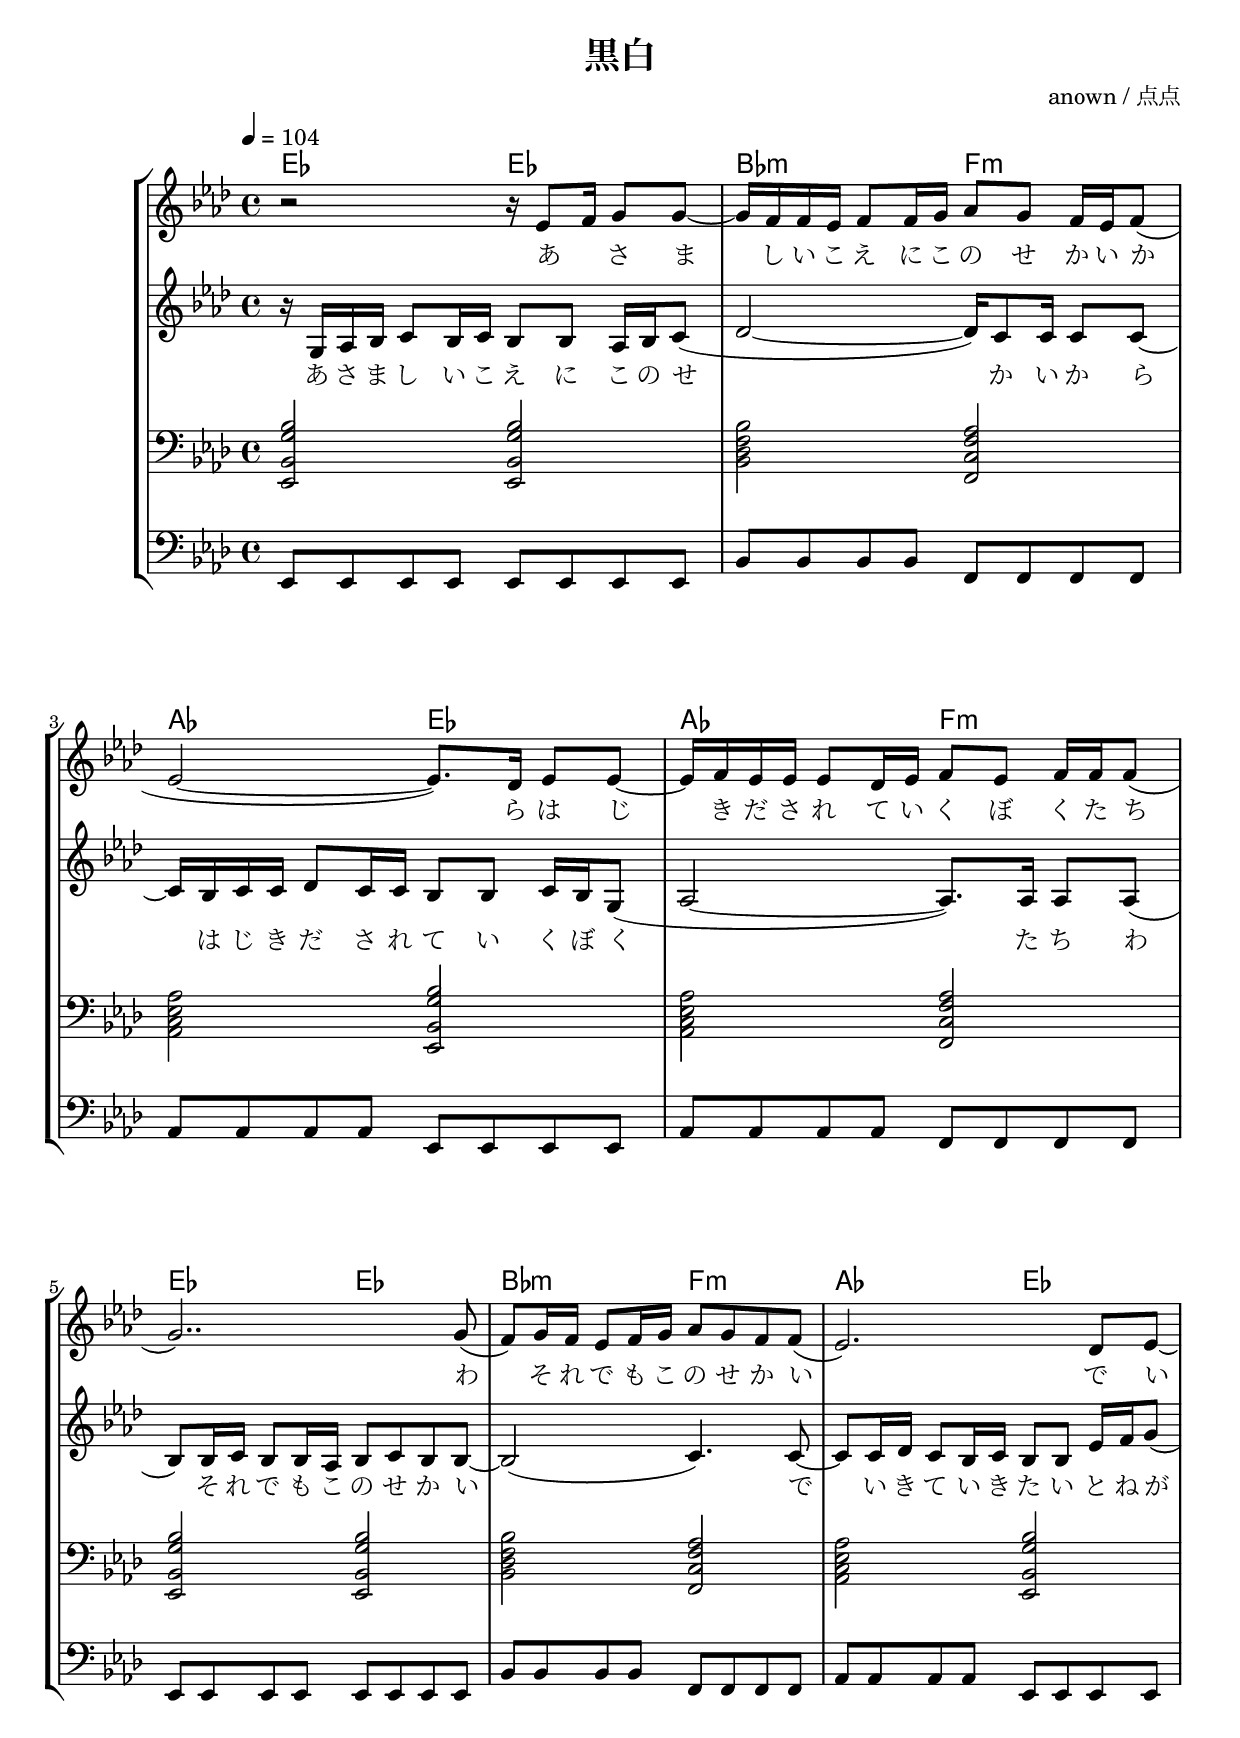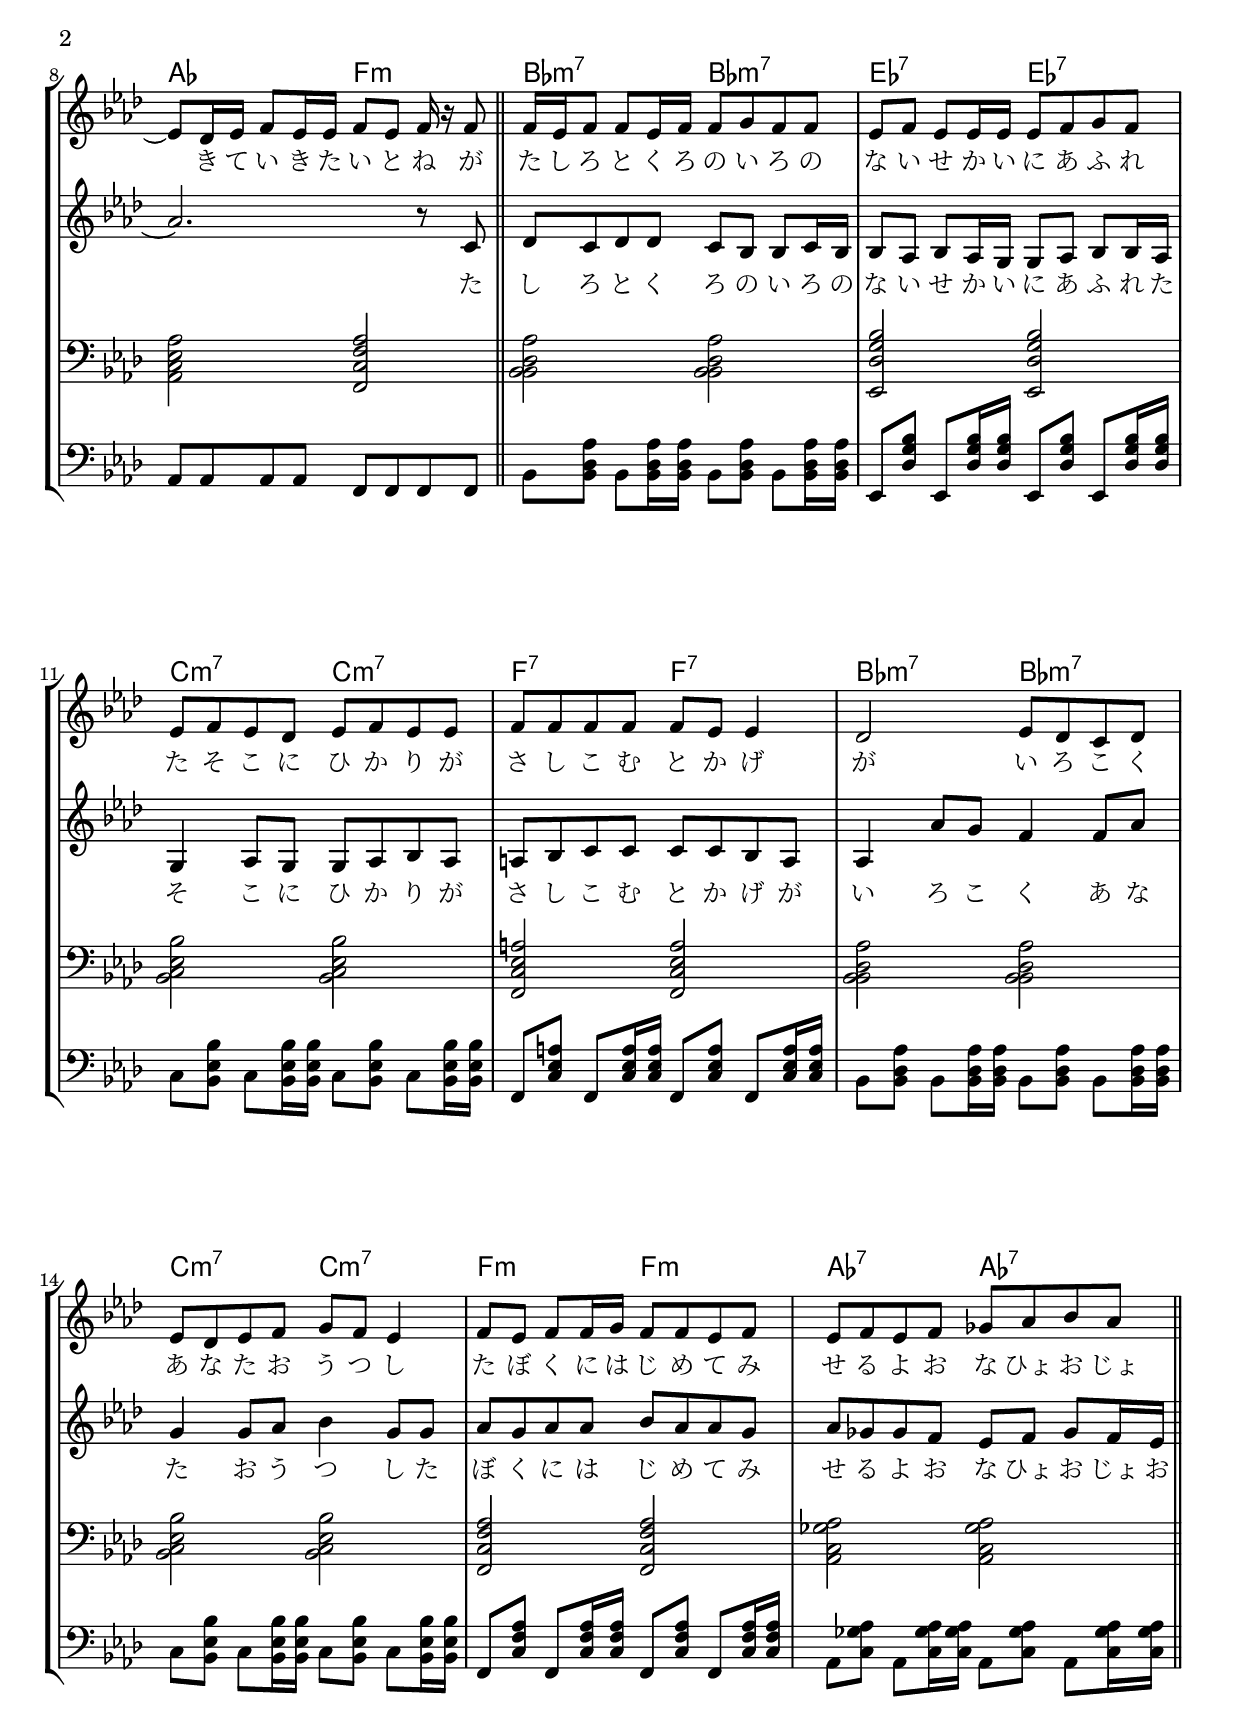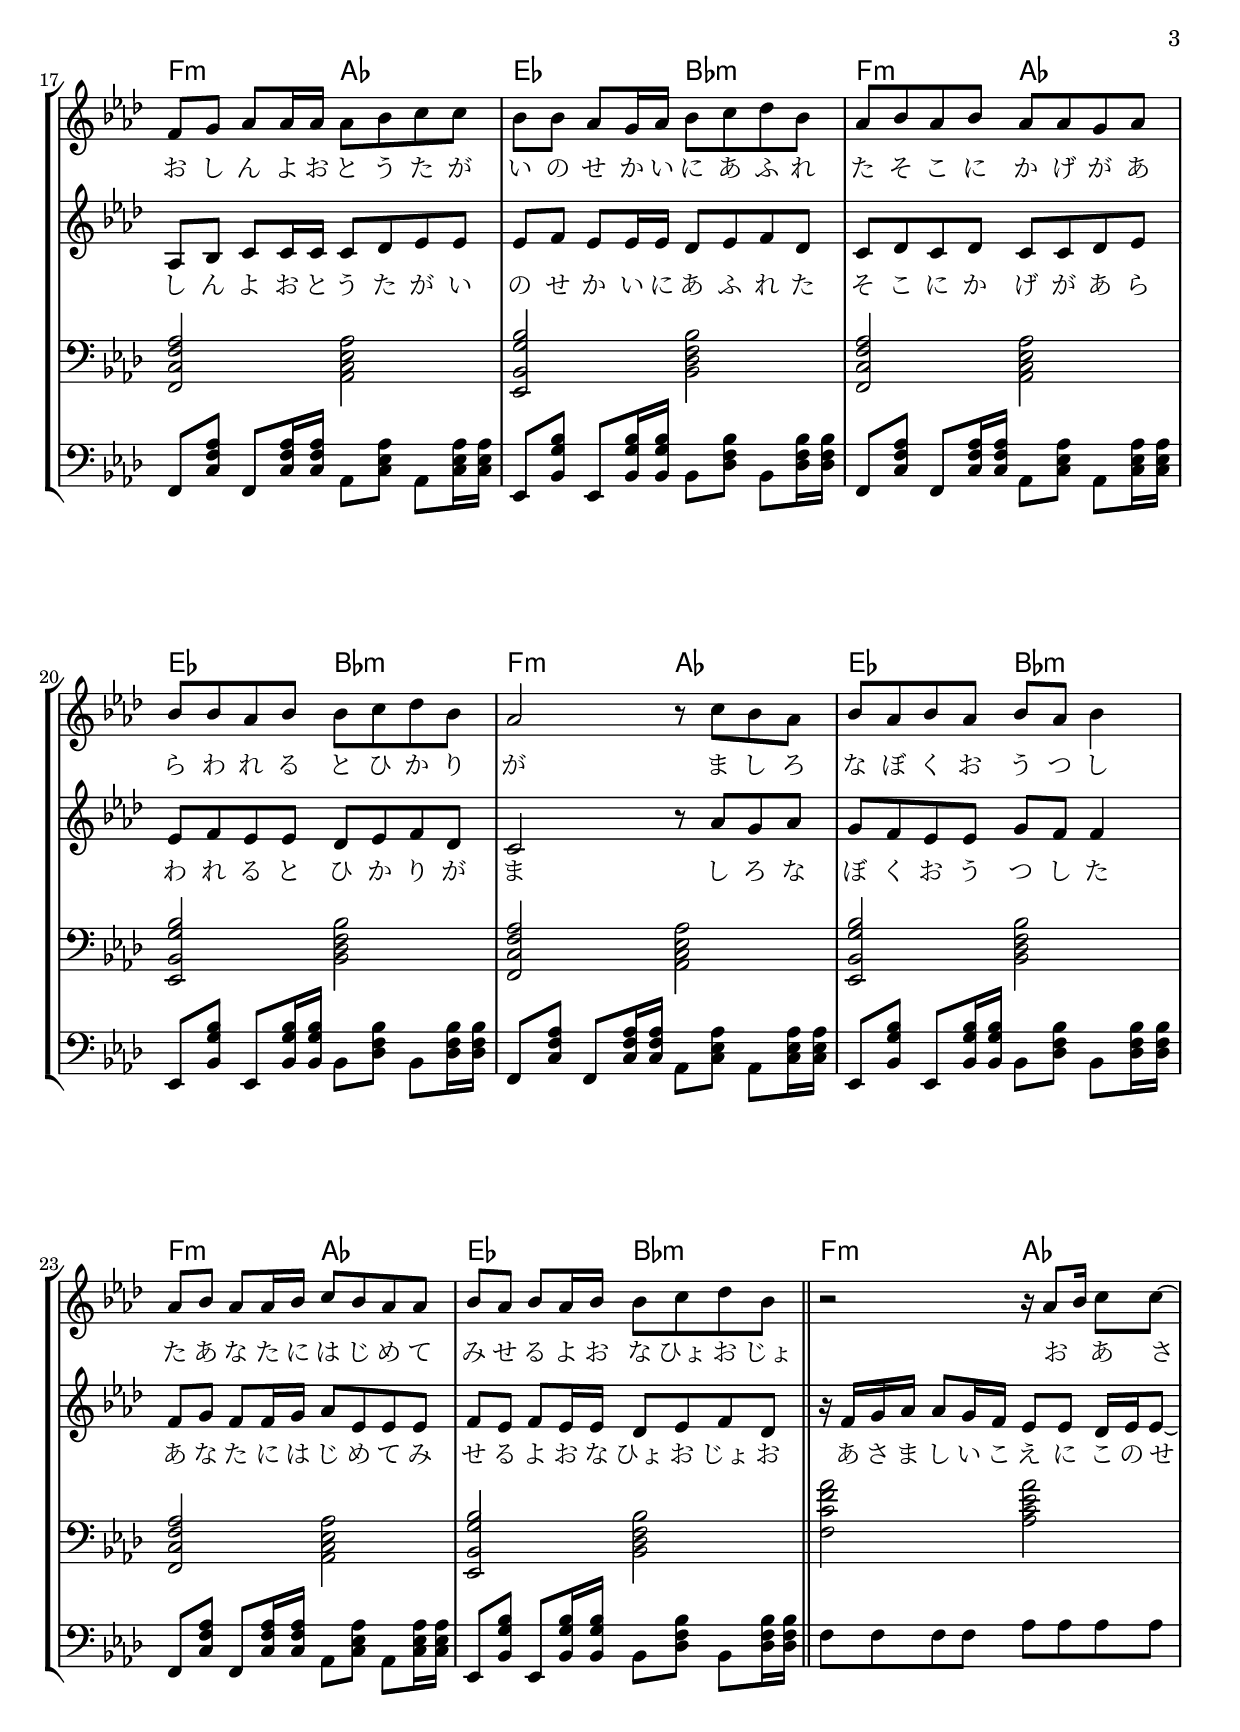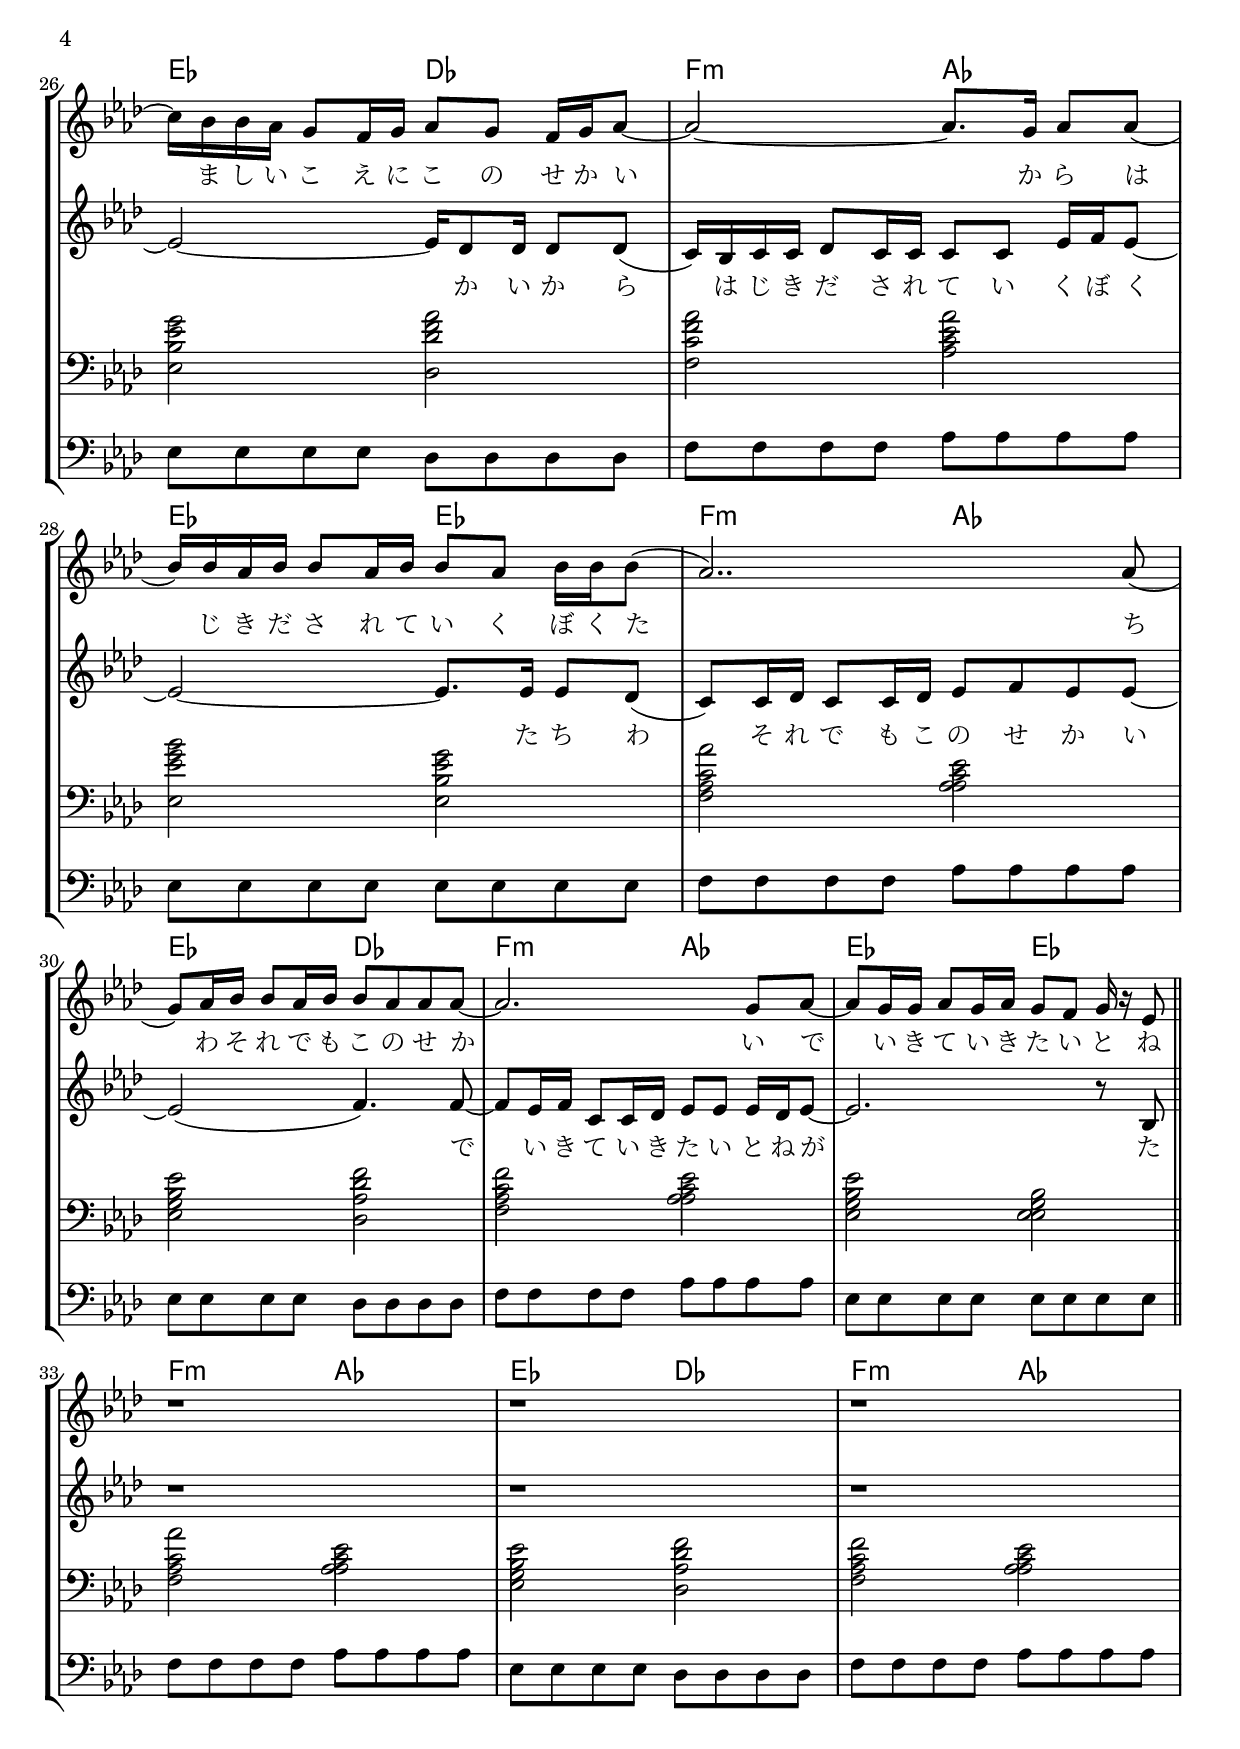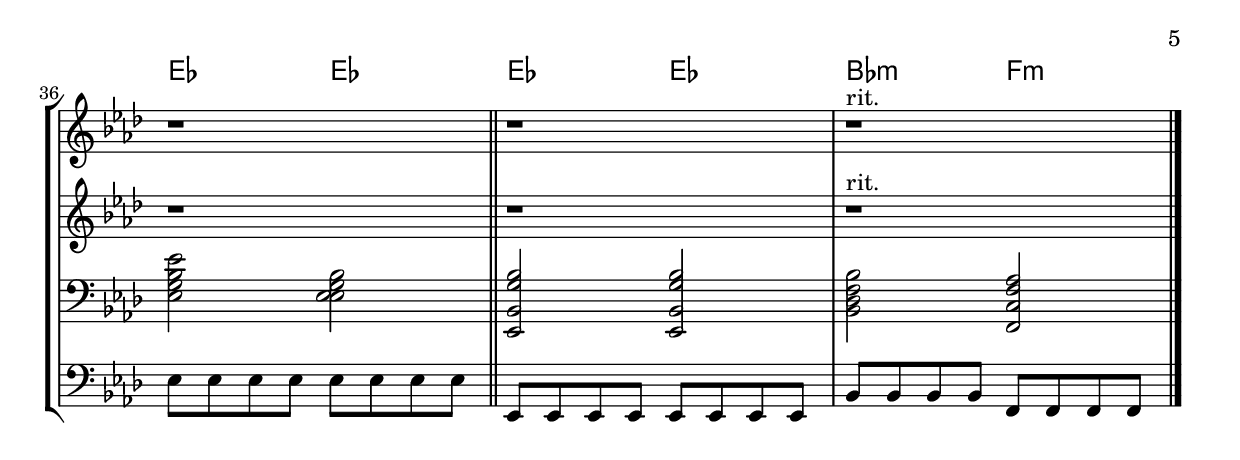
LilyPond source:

\version "2.12.1"

\header {
	title = \markup {黒白}
	composer = \markup \center-column {"anown / 点点"}
}

harmony = \chordmode {
	es2 es bes:m f:m as es as f:m es es bes:m f:m as es as f:m 

	bes:min7 bes:min7 es:7 es:7 c:min7 c:min7 f:7 f:7 bes:min7 bes:min7 c:min7 c:min7 f:m f:m as:7 as:7 

	f:m as es bes:m f:m as es bes:m f:m as es bes:m f:m as es bes:m 

	f:m as es des f:m as es es f:m as es des f:m as es es 

	f:m as es des f:m as es es 

	es es bes:m f:m 
}

melody = {
	\set Staff.midiInstrument = #"Synth Voice"
		\key as \major
	\tempo 4 = 104
r2~r16 es'8  f'16  g'8  g'8~ 
	g'16  f'16  f'16  es'16  f'8  f'16  g'16  as'8  g'8  f'16  es'16  f'8 
	(es'2~es'8.)  des'16  es'8  es'8~ 
	es'16  f'16  es'16  es'16  es'8  des'16  es'16  f'8  es'8  f'16  f'16  f'8 
	(g'2..)  g'8 
	(f'8)  g'16  f'16  es'8  f'16  g'16  as'8  g'8  f'8  f'8 
	(es'2.)  des'8  es'8~ 
	es'8  des'16  es'16  f'8  es'16  es'16  f'8  es'8  f'16  r16  f'8
	\set Staff.midiInstrument = #"mmi0.42"
	f'16  es'16  f'8  f'8  es'16  f'16  f'8  g'8  f'8  f'8 
	es'8  f'8  es'8  es'16  es'16  es'8  f'8  g'8  f'8 
	es'8  f'8  es'8  des'8  es'8  f'8  es'8  es'8 
	f'8  f'8  f'8  f'8  f'8  es'8  es'4 
	des'2  es'8  des'8  c'8  des'8 
	es'8  des'8  es'8  f'8  g'8  f'8  es'4 
	f'8  es'8  f'8  f'16  g'16  f'8  f'8  es'8  f'8 
	es'8  f'8  es'8  f'8  ges'8  as'8  bes'8  as'8
	\set Staff.midiInstrument = #"fss0.35"
	f'8  g'8  as'8  as'16  as'16  as'8  bes'8  c''8  c''8 
	bes'8  bes'8  as'8  g'16  as'16  bes'8  c''8  des''8  bes'8 
	as'8  bes'8  as'8  bes'8  as'8  as'8  g'8  as'8 
	bes'8  bes'8  as'8  bes'8  bes'8  c''8  des''8  bes'8 
	as'2  r8  c''8  bes'8  as'8 
	bes'8  as'8  bes'8  as'8  bes'8  as'8  bes'4 
	as'8  bes'8  as'8  as'16  bes'16  c''8  bes'8  as'8  as'8 
	bes'8  as'8  bes'8  as'16  bes'16  bes'8  c''8  des''8  bes'8
	\set Staff.midiInstrument = #"fss0.35"
	r2~r16 as'8  bes'16  c''8  c''8~ 
	c''16  bes'16  bes'16  as'16  g'8  f'16  g'16  as'8  g'8  f'16  g'16  as'8~ 
	as'2~as'8.  g'16  as'8  as'8 
	(bes'16)  bes'16  as'16  bes'16  bes'8  as'16  bes'16  bes'8  as'8  bes'16  bes'16  bes'8 
	(as'2..)  as'8 
	(g'8)  as'16  bes'16  bes'8  as'16  bes'16  bes'8  as'8  as'8  as'8~ 
	as'2.  g'8  as'8~ 
	as'8  g'16  g'16  as'8  g'16  as'16  g'8  f'8  g'16  r16  es'8
	r1 | r1 | r1 | r1   
	r1 | r1^"rit." \bar "|."
}

words = \lyricmode {
	あ  さ  ま  し  い  こ  え  に  こ  の  せ  か  い  か  ら  は  じ  き  だ  さ  れ  て  い  く  ぼ  く  た  ち  わ  そ  れ  で  も  こ  の  せ  か  い  で  い  き  て  い  き  た  い  と  ね  が  た  
	し  ろ  と  く  ろ  の  い  ろ  の  な  い  せ  か  い  に  あ  ふ  れ  た  そ  こ  に  ひ  か  り  が  さ  し  こ  む  と  か  げ  が  い  ろ  こ  く  あ  な  た  お  う  つ  し  た  ぼ  く  に  は  じ  め  て  み  せ  る  よ  お  な  ひょ  お  じょ  お  
	し  ん  よ  お  と  う  た  が  い  の  せ  か  い  に  あ  ふ  れ  た  そ  こ  に  か  げ  が  あ  ら  わ  れ  る  と  ひ  か  り  が  ま  し  ろ  な  ぼ  く  お  う  つ  し  た  あ  な  た  に  は  じ  め  て  み  せ  る  よ  お  な  ひょ  お  じょ  お  
	あ  さ  ま  し  い  こ  え  に  こ  の  せ  か  い  か  ら  は  じ  き  だ  さ  れ  て  い  く  ぼ  く  た  ち  わ  そ  れ  で  も  こ  の  せ  か  い  で  い  き  て  い  き  た  い  と  ね  が  た  
	
	
}

secondmelody = {
	\set Staff.midiInstrument = #"Lead 6 (voice)"
		\key as \major
	\tempo 4 = 104
r16 g16  as16  bes16  c'8  bes16  c'16  bes8  bes8  as16  bes16  c'8 
	(des'2~des'16)  c'8  c'16  c'8  c'8~ 
	c'16  bes16  c'16  c'16  des'8  c'16  c'16  bes8  bes8  c'16  bes16  g8 
	(as2~as8.)  as16  as8  as8 
	(bes8)  bes16  c'16  bes8  bes16  as16  bes8  c'8  bes8  bes8~ 
	bes2  (c'4.)  c'8~ 
	c'8  c'16  des'16  c'8  bes16  c'16  bes8  bes8  es'16  f'16  g'8 
	(as'2.)  r8  c'8
	\set Staff.midiInstrument = #"Voice Oohs"
	des'8  c'8  des'8  des'8  c'8  bes8  bes8  c'16  bes16 
	bes8  as8  bes8  as16  g16  g8  as8  bes8  bes16  as16 
	g4  as8  g8  g8  as8  bes8  as8 
	a8  bes8  c'8  c'8  c'8  c'8  bes8  a8 
	as4  as'8  g'8  f'4  f'8  as'8 
	g'4  g'8  as'8  bes'4  g'8  g'8 
	as'8  g'8  as'8  as'8  bes'8  as'8  as'8  g'8 
	as'8  ges'8  ges'8  f'8  es'8  f'8  ges'8  f'16  es'16
	\set Staff.midiInstrument = #"Choir Aahs"
	as8  bes8  c'8  c'16  c'16  c'8  des'8  es'8  es'8 
	es'8  f'8  es'8  es'16  es'16  des'8  es'8  f'8  des'8 
	c'8  des'8  c'8  des'8  c'8  c'8  des'8  es'8 
	es'8  f'8  es'8  es'8  des'8  es'8  f'8  des'8 
	c'2  r8  as'8  g'8  as'8 
	g'8  f'8  es'8  es'8  g'8  f'8  f'4 
	f'8  g'8  f'8  f'16  g'16  as'8  es'8  es'8  es'8 
	f'8  es'8  f'8  es'16  es'16  des'8  es'8  f'8  des'8
	\set Staff.midiInstrument = #"mmi0.42"
	r16 f'16  g'16  as'16  as'8  g'16  f'16  es'8  es'8  des'16  es'16  es'8~ 
	es'2~es'16  des'8  des'16  des'8  des'8 
	(c'16)  bes16  c'16  c'16  des'8  c'16  c'16  c'8  c'8  es'16  f'16  es'8~ 
	es'2~es'8.  es'16  es'8  des'8 
	(c'8)  c'16  des'16  c'8  c'16  des'16  es'8  f'8  es'8  es'8~ 
	es'2  (f'4.)  f'8~ 
	f'8  es'16  f'16  c'8  c'16  des'16  es'8  es'8  es'16  des'16  es'8~ 
	es'2.  r8  bes8
	r1 | r1 | r1 | r1   
	r1 | r1^"rit." \bar "|."
}

secondwords = \lyricmode {
	あ  さ  ま  し  い  こ  え  に  こ  の  せ  か  い  か  ら  は  じ  き  だ  さ  れ  て  い  く  ぼ  く  た  ち  わ  そ  れ  で  も  こ  の  せ  か  い  で  い  き  て  い  き  た  い  と  ね  が  た  
	し  ろ  と  く  ろ  の  い  ろ  の  な  い  せ  か  い  に  あ  ふ  れ  た  そ  こ  に  ひ  か  り  が  さ  し  こ  む  と  か  げ  が  い  ろ  こ  く  あ  な  た  お  う  つ  し  た  ぼ  く  に  は  じ  め  て  み  せ  る  よ  お  な  ひょ  お  じょ  お  
	し  ん  よ  お  と  う  た  が  い  の  せ  か  い  に  あ  ふ  れ  た  そ  こ  に  か  げ  が  あ  ら  わ  れ  る  と  ひ  か  り  が  ま  し  ろ  な  ぼ  く  お  う  つ  し  た  あ  な  た  に  は  じ  め  て  み  せ  る  よ  お  な  ひょ  お  じょ  お  
	あ  さ  ま  し  い  こ  え  に  こ  の  せ  か  い  か  ら  は  じ  き  だ  さ  れ  て  い  く  ぼ  く  た  ち  わ  そ  れ  で  も  こ  の  せ  か  い  で  い  き  て  い  き  た  い  と  ね  が  た  
	
	
}

tempochange = {
	\tempo 4 = 104
	r1 | r1 | r1 | r1 | r1 | r1 | r1 | r1 \bar "||"
	\tempo 4 = 104
	r1 | r1 | r1 | r1 | r1 | r1 | r1 | r1 \bar "||"
	\tempo 4 = 104
	r1 | r1 | r1 | r1 | r1 | r1 | r1 | r1 \bar "||"
	\tempo 4 = 104
	r1 | r1 | r1 | r1 | r1 | r1 | r1 | r1 \bar "||"
	\tempo 4 = 104
	r1 | r1 | r1 | r1 \bar "||"
	\tempo 4 = 104
	r1 | \tempo 4 = 78 r2 \tempo 4 = 69 r2 \bar "|."
}

mainacc = {
	\clef bass
	\set Staff.midiInstrument = #"String Ensemble 2"
	\key as \major
	\tempo 4 = 104
	<es, bes, g bes>2
	<es, bes, g bes>2
	<bes, des f bes>2
	<f, c f as>2
	<as, c es as>2
	<es, bes, g bes>2
	<as, c es as>2
	<f, c f as>2
	<es, bes, g bes>2
	<es, bes, g bes>2
	<bes, des f bes>2
	<f, c f as>2
	<as, c es as>2
	<es, bes, g bes>2
	<as, c es as>2
	<f, c f as>2
	\bar "||"

	\set Staff.midiInstrument = #"Violin"
	<bes, bes, des as>2
	<bes, bes, des as>2
	<es, des g bes>2
	<es, des g bes>2
	<c bes, es bes>2
	<c bes, es bes>2
	<f, c es a>2
	<f, c es a>2
	<bes, bes, des as>2
	<bes, bes, des as>2
	<c bes, es bes>2
	<c bes, es bes>2
	<f, c f as>2
	<f, c f as>2
	<as, c ges as>2
	<as, c ges as>2
	\bar "||"

	\set Staff.midiInstrument = #"Synthstrings 1"
	<f, c f as>2
	<as, c es as>2
	<es, bes, g bes>2
	<bes, des f bes>2
	<f, c f as>2
	<as, c es as>2
	<es, bes, g bes>2
	<bes, des f bes>2
	<f, c f as>2
	<as, c es as>2
	<es, bes, g bes>2
	<bes, des f bes>2
	<f, c f as>2
	<as, c es as>2
	<es, bes, g bes>2
	<bes, des f bes>2
	\bar "||"

	\set Staff.midiInstrument = #"String Ensemble 1"
	<f c' f' as'>2
	<as c' es' as'>2
	<es bes es' g'>2
	<des des' f' as'>2
	<f c' f' as'>2
	<as c' es' as'>2
	<es es' g' bes'>2
	<es bes es' g'>2
	<f as c' as'>2
	<as as c' es'>2
	<es g bes es'>2
	<des as des' f'>2
	<f as c' f'>2
	<as as c' es'>2
	<es g bes es'>2
	<es es g bes>2
	\bar "||"

	\set Staff.midiInstrument = #"String Ensemble 1"
	<f as c' as'>2
	<as as c' es'>2
	<es g bes es'>2
	<des as des' f'>2
	<f as c' f'>2
	<as as c' es'>2
	<es g bes es'>2
	<es es g bes>2
	\bar "||"

	\set Staff.midiInstrument = #"String Ensemble 2"
	<es, bes, g bes>2
	<es, bes, g bes>2
	<bes, des f bes>2
	<f, c f as>2
	\bar "|."
}

subacc = {
	\clef bass
	\set Staff.midiInstrument = #"Electric Bass (finger)"
	\key as \major
	\tempo 4 = 104
	es,8 es,8 es,8 es,8
	es,8 es,8 es,8 es,8
	bes,8 bes,8 bes,8 bes,8
	f,8 f,8 f,8 f,8
	as,8 as,8 as,8 as,8
	es,8 es,8 es,8 es,8
	as,8 as,8 as,8 as,8
	f,8 f,8 f,8 f,8
	es,8 es,8 es,8 es,8
	es,8 es,8 es,8 es,8
	bes,8 bes,8 bes,8 bes,8
	f,8 f,8 f,8 f,8
	as,8 as,8 as,8 as,8
	es,8 es,8 es,8 es,8
	as,8 as,8 as,8 as,8
	f,8 f,8 f,8 f,8
	\bar "||"

	\set Staff.midiInstrument = #"Acoustic Bass"
	bes,8 <bes, des as> bes, <bes, des as>16 <bes, des as>
	bes,8 <bes, des as> bes, <bes, des as>16 <bes, des as>
	es,8 <des g bes> es, <des g bes>16 <des g bes>
	es,8 <des g bes> es, <des g bes>16 <des g bes>
	c8 <bes, es bes> c <bes, es bes>16 <bes, es bes>
	c8 <bes, es bes> c <bes, es bes>16 <bes, es bes>
	f,8 <c es a> f, <c es a>16 <c es a>
	f,8 <c es a> f, <c es a>16 <c es a>
	bes,8 <bes, des as> bes, <bes, des as>16 <bes, des as>
	bes,8 <bes, des as> bes, <bes, des as>16 <bes, des as>
	c8 <bes, es bes> c <bes, es bes>16 <bes, es bes>
	c8 <bes, es bes> c <bes, es bes>16 <bes, es bes>
	f,8 <c f as> f, <c f as>16 <c f as>
	f,8 <c f as> f, <c f as>16 <c f as>
	as,8 <c ges as> as, <c ges as>16 <c ges as>
	as,8 <c ges as> as, <c ges as>16 <c ges as>
	\bar "||"

	\set Staff.midiInstrument = #"Synth Bass 2"
	f,8 <c f as> f, <c f as>16 <c f as>
	as,8 <c es as> as, <c es as>16 <c es as>
	es,8 <bes, g bes> es, <bes, g bes>16 <bes, g bes>
	bes,8 <des f bes> bes, <des f bes>16 <des f bes>
	f,8 <c f as> f, <c f as>16 <c f as>
	as,8 <c es as> as, <c es as>16 <c es as>
	es,8 <bes, g bes> es, <bes, g bes>16 <bes, g bes>
	bes,8 <des f bes> bes, <des f bes>16 <des f bes>
	f,8 <c f as> f, <c f as>16 <c f as>
	as,8 <c es as> as, <c es as>16 <c es as>
	es,8 <bes, g bes> es, <bes, g bes>16 <bes, g bes>
	bes,8 <des f bes> bes, <des f bes>16 <des f bes>
	f,8 <c f as> f, <c f as>16 <c f as>
	as,8 <c es as> as, <c es as>16 <c es as>
	es,8 <bes, g bes> es, <bes, g bes>16 <bes, g bes>
	bes,8 <des f bes> bes, <des f bes>16 <des f bes>
	\bar "||"

	\set Staff.midiInstrument = #"Electric Bass (pick)"
	f8 f8 f8 f8
	as8 as8 as8 as8
	es8 es8 es8 es8
	des8 des8 des8 des8
	f8 f8 f8 f8
	as8 as8 as8 as8
	es8 es8 es8 es8
	es8 es8 es8 es8
	f8 f8 f8 f8
	as8 as8 as8 as8
	es8 es8 es8 es8
	des8 des8 des8 des8
	f8 f8 f8 f8
	as8 as8 as8 as8
	es8 es8 es8 es8
	es8 es8 es8 es8
	\bar "||"

	\set Staff.midiInstrument = #"Electric Bass (pick)"
	f8 f8 f8 f8
	as8 as8 as8 as8
	es8 es8 es8 es8
	des8 des8 des8 des8
	f8 f8 f8 f8
	as8 as8 as8 as8
	es8 es8 es8 es8
	es8 es8 es8 es8
	\bar "||"

	\set Staff.midiInstrument = #"Electric Bass (finger)"
	es,8 es,8 es,8 es,8
	es,8 es,8 es,8 es,8
	bes,8 bes,8 bes,8 bes,8
	f,8 f,8 f,8 f,8
	\bar "|."
}

percA = {
	\drummode {
	r2. hho4  |r1  |r2. hho4  |r1  |r2. hho4  |r1  |r2. hho4  |r1  \bar "||"
	r4 sn2 sn8. sn16  |r4 sn2 sn8. sn16  |r4 sn2 sn8. sn16  |r4 sn2 sn8. sn16  |r4 sn2 sn8. sn16  |r4 sn2 sn8. sn16  |r4 sn2 sn8. sn16  |r8 sn8 sn4 sn8 sn8 sn16 sn8 sn16  \bar "||"
	r1  |r1  |r1  |r1  |r1  |r1  |r1  |r2 r8 hho4 hho8  \bar "||"
	r8 hho8 hho8 hho8 hho8 hho8 hho8 hho8  |hho8 hho8 hho8 hho8 hho8 hho8 hho8 hho8  |r8 hho8 hho8 hho8 hho8 hho8 hho8 hho8  |hho8 hho8 hho8 hho8 hho2  |r8 hho8 hho8 hho8 hho8 hho8 hho8 hho8  |hho8 hho8 hho8 hho8 hho8 hho8 hho8 hho8  |r8 hho8 hho8 hho8 hho8 hho8 hho8 hho8  |hho8 hho8 hho2.  \bar "||"
	r8 hho8 hho8 hho8 hho8 hho8 hho8 hho8  |hho8 hho8 hho8 hho8 hho8 hho8 hho8 hho8  |r8 hho8 hho8 hho8 hho8 hho8 hho8 hho8  |hho8 hho8 hho2.  \bar "||"
	r2. hho4  |r1  \bar "|."
	}
}

percB = {
	\drummode {
	r4 hh4 hh2  |hh4 hh4 hh4 hh4  |hh4 hh4 hh4 r16 hh8.  |hh4 hh4 hh4 hh4  |r4 hh4 hh2  |hh4 hh4 hh4 hh4  |hh4 hh4 hh4 r16 hh8.  |r4 hh4. r16 hh8 hh8 hh16  \bar "||"
	r4. r16 tommh8 tommh4. r16  |r1  |r4. r16 tommh8 tommh4. r16  |r1  |r4. r16 tommh8 tommh4. r16  |r1  |r4. r16 tommh8 tommh4. r16  |r1  \bar "||"
	r4. hhp2 hhp8  |r4. hhp2 hhp8  |r4. hhp2 hhp8  |r4. hhp2 hhp8  |r4. hhp2 hhp8  |r4. hhp2 hhp8  |r4. hhp2 hhp8  |hhp4 hhp4 hhp4 hhp4  \bar "||"
	r8 sn4 sn4 sn4 sn8  |r8 sn4 sn4 sn4 sn8  |r8 sn4 sn4 sn4 sn8  |r8 sn4 sn8 sn8 sn16 sn4 r16  |r8 sn4 sn4 sn4 sn8  |r8 sn4 sn4 sn4 sn8  |r8 sn4 sn4 sn4 sn8  |r8 sn8. sn16 sn8 sn16 sn16 sn16 sn8. sn8  \bar "||"
	r8 sn4 sn4 sn4 sn8  |r8 sn4 sn4 sn4 sn8  |r8 sn4 sn4 sn4 sn8  |r8 sn8. sn16 sn8 sn16 sn16 sn16 sn8. sn8  \bar "||"
	r4 hh4 hh2  |r4 hh4. r16 hh8 hh8 hh16  \bar "|."
	}
}

percC = {
	\drummode {
	r16 hhp8 hhp8 hhp8 hhp8 hhp8 hhp8 hhp8 hhp16  |r16 hhp8 hhp8 hhp8 hhp8 hhp8 hhp8 hhp8 hhp16  |r16 hhp8 hhp8 hhp8 hhp8 hhp8 hhp4 hhp16  |r16 hhp8 hhp8 hhp8 hhp8 hhp8 hhp8 hhp8 hhp16  |r16 hhp8 hhp8 hhp8 hhp8 hhp8 hhp8 hhp8 hhp16  |r16 hhp8 hhp8 hhp8 hhp8 hhp8 hhp8 hhp8 hhp16  |r16 hhp8 hhp8 hhp8 hhp8 hhp8 hhp4 hhp16  |r16 hhp8 hhp8 hhp8 hhp8. hhp8 hhp8 hhp8  \bar "||"
	r8 toml8 toml8 toml8 toml8 toml8 toml8 toml8  |toml8 toml8 toml8 toml8 toml8 toml8 toml8 toml8  |toml8 toml8 toml8 toml8 toml8 toml8 toml8 toml8  |toml8 toml8 toml8 toml8 toml8 toml8 toml8 toml8  |r8 toml8 toml8 toml8 toml8 toml8 toml8 toml8  |toml8 toml8 toml8 toml8 toml8 toml8 toml8 toml8  |toml8 toml8 toml8 toml8 toml8 toml8 toml8 toml8  |toml8 toml8 toml8 toml8 toml8 toml8 toml8 toml8  \bar "||"
	hh4 hh4 hh4 hh4  |hh4 hh4 hh4 hh4  |hh4 hh4 hh4 hh4  |hh4 hh4 hh4 hh4  |hh4 hh4 hh4 hh4  |hh4 hh4 hh4 hh4  |hh4 hh4 hh4 hh4  |r4. hh2 r8  \bar "||"
	bd4 bd4 bd8. bd8 bd8.  |bd4 bd4 bd8. bd8 bd8.  |bd4 bd4 bd8. bd8 bd8.  |bd4 bd4 r16 bd4. r16  |bd4 bd4 bd8. bd8 bd8.  |bd4 bd4 bd8. bd8 bd8.  |bd4 bd4 bd8. bd8 bd8.  |bd8 bd8 bd8. bd8. bd8 bd8 bd8  \bar "||"
	bd4 bd4 bd8. bd8 bd8.  |bd4 bd4 bd8. bd8 bd8.  |bd4 bd4 bd8. bd8 bd8.  |bd8 bd8 bd8. bd8. bd8 bd8 bd8  \bar "||"
	r16 hhp8 hhp8 hhp8 hhp8 hhp8 hhp8 hhp8 hhp16  |r16 hhp8 hhp8 hhp8 hhp8. hhp8 hhp8 hhp8  \bar "|."
	}
}

percD = {
	\drummode {
	r8 sn4 sn4 sn4 sn8  |r8 sn4 sn4 sn4 sn8  |r8 sn4 sn4 sn4 sn8  |r8 sn4 sn4 sn4 sn8  |r8 sn4 sn4 sn4 sn8  |r8 sn4 sn4 sn4 sn8  |r8 sn4 sn4 sn4 sn8  |r8 sn4 sn8 sn16 sn8 sn8 sn8 sn16  \bar "||"
	r1  |r4. r16 tomfh8 tomfh4. r16  |r1  |r4. r16 tomfh8 tomfh4. r16  |r1  |r4. r16 tomfh8 tomfh4. r16  |r1  |r4. r16 tomfh2 r16  \bar "||"
	bd2. r8 bd8  |bd8. bd8. bd2 bd8  |bd2. r8 bd8  |bd8. bd8. bd2 bd8  |bd2. r8 bd8  |bd8. bd8. bd2 bd8  |bd2. r8 bd8  |bd8. bd4. r16 bd4 bd8  \bar "||"
	cymc1  |r1  |cymc1  |r1  |cymc1  |r1  |cymc1  |r1  \bar "||"
	cymc1  |r1  |cymc1  |r1  \bar "||"
	r8 sn4 sn4 sn4 sn8  |r8 sn4 sn8 sn16 sn8 sn8 sn8 sn16  \bar "|."
	}
}

percE = {
	\drummode {
	bd4 bd4 bd16 bd8 bd16 bd4  |bd4 bd4 bd16 bd8 bd16 bd4  |bd4 bd4 bd16 bd8 bd16 bd4  |bd4 bd4 bd16 bd8 bd16 bd4  |bd4 bd4 bd16 bd8 bd16 bd4  |bd4 bd4 bd16 bd8 bd16 bd4  |bd4 bd4 bd16 bd8 bd16 bd4  |bd4 bd8. bd8 bd8 bd8 bd8 bd16  \bar "||"
	bd4. r16 bd8. bd4.  |bd8. bd4. r16 bd4 bd8  |bd8. bd4 bd8. bd4.  |bd8. bd4. r16 bd4 bd8  |bd4. r16 bd8. bd4.  |bd8. bd4. r16 bd4 bd8  |bd8. bd4 bd8. bd4.  |bd4. bd8 bd4 r16 bd8.  \bar "||"
	r1 | r1 | r1 | r1 | r1 | r1 | r1 | r1 \bar "||"
	r1 |r1 |r1 |r2. tommh16 tommh8.  |r1 |r1 |r1 |r2. tommh16 tommh8.  \bar "||"
	r1 |r1 |r1 |r2. tommh16 tommh8.  \bar "||"
	bd4 bd4 bd16 bd8 bd16 bd4  |bd4 bd8. bd8 bd8 bd8 bd8 bd16  \bar "|."
	}
}

percF = {
	\drummode {
	cymc1  |r1 |r1 |r1 |cymc1  |r1 |r1 |cymc1  \bar "||"
	cymc1  |r1 |r1 |r1 |cymc1  |r1 |r1 |r1 \bar "||"
	r1 | r1 | r1 | r1 | r1 | r1 | r1 | r1 \bar "||"
	r1 |r1 |r1 |r2. r8 tomfh16 tomfh16  |r1 |r1 |r1 |r2. r8 tomfh8  \bar "||"
	r1 |r1 |r1 |r2. r8 tomfh8  \bar "||"
	cymc1  |cymc1  \bar "|."
	}
}

percG = {
	\drummode {
	r1 | r1 | r1 | r1 | r1 | r1 | r1 | r1 \bar "||"
	r1 | r1 | r1 | r1 | r1 | r1 | r1 | r1 \bar "||"
	r1 | r1 | r1 | r1 | r1 | r1 | r1 | r1 \bar "||"
	r1 |r1 |r1 |r1 |r1 |r1 |r1 |r2. tomml16 tomml8.  \bar "||"
	r1 |r1 |r1 |r2. tomml16 tomml8.  \bar "||"
	r1 | r1 \bar "|."
	}
}

\score {
	<<
		\new StaffGroup <<
			\new ChordNames {\harmony}
			\new Voice = "melody" {\melody}
			\new Lyrics \lyricsto "melody" \words
			\new Voice = "secondmelody" {\secondmelody}
			\new Lyrics \lyricsto "secondmelody" \secondwords
			\new Staff = "mainacc" {\mainacc}
			\new Staff = "subacc" {\subacc}
		>>
	>>
	\layout { }
}
